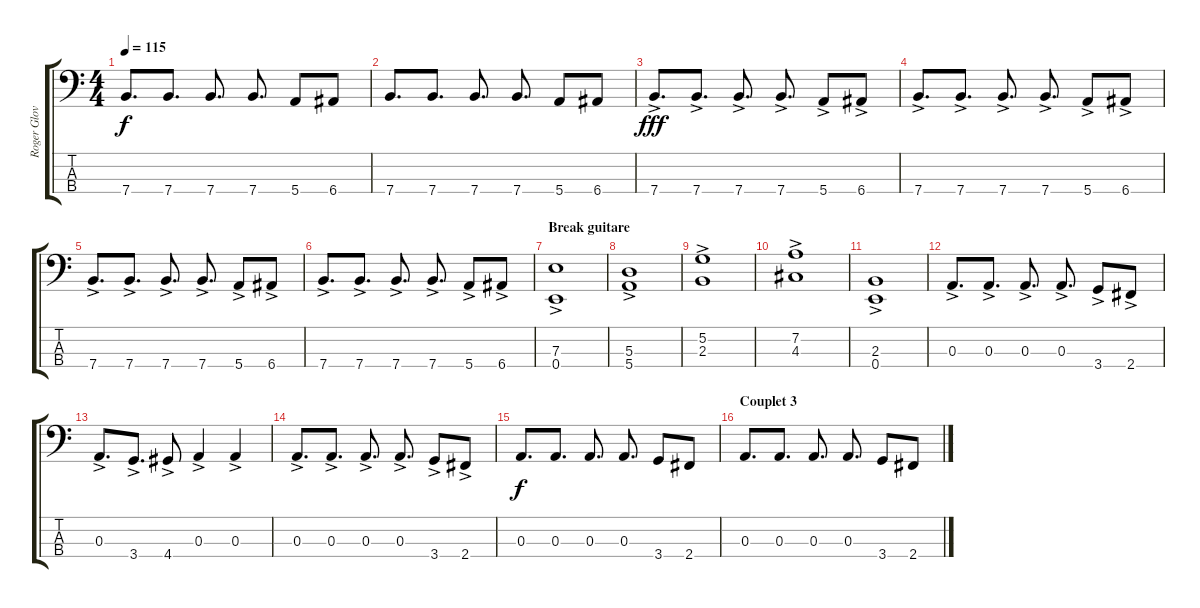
\track ("Roger Glover" "Roger Glov") {instrument electricbasspick}
\staff {score tabs}
\tuning (G2 D2 A1 E1) {hide}
\ts (4 4)
\tempo 115
\clef f4
\ks c
7.4.8{d dy f} 7.4.8{d} 7.4.8{d} 7.4.8{d} 5.4.8 6.4.8 |
7.4.8{d} 7.4.8{d} 7.4.8{d} 7.4.8{d} 5.4.8 6.4.8 |
7.4{ac}.8{d dy fff} 7.4{ac}.8{d} 7.4{ac}.8{d} 7.4{ac}.8{d} 5.4{ac}.8 6.4{ac}.8 |
7.4{ac}.8{d} 7.4{ac}.8{d} 7.4{ac}.8{d} 7.4{ac}.8{d} 5.4{ac}.8 6.4{ac}.8 |
7.4{ac}.8{d} 7.4{ac}.8{d} 7.4{ac}.8{d} 7.4{ac}.8{d} 5.4{ac}.8 6.4{ac}.8 |
7.4{ac}.8{d} 7.4{ac}.8{d} 7.4{ac}.8{d} 7.4{ac}.8{d} 5.4{ac}.8 6.4{ac}.8 |
\section ("" "Break guitare")
(7.3{ac} 0.4{ac}).1 |
(5.3{ac} 5.4{ac}).1 |
(5.2{ac} 2.3{ac}).1 |
(7.2{ac} 4.3{ac}).1 |
(2.3{ac} 0.4{ac}).1 |
0.3{ac}.8{d} 0.3{ac}.8{d} 0.3{ac}.8{d} 0.3{ac}.8{d} 3.4{ac}.8 2.4{ac}.8 |
0.3{ac}.8{d} 3.4{ac}.8{d} 4.4{ac}.8 0.3{ac}.4 0.3{ac}.4 |
0.3{ac}.8{d} 0.3{ac}.8{d} 0.3{ac}.8{d} 0.3{ac}.8{d} 3.4{ac}.8 2.4{ac}.8 |
0.3.8{d dy f} 0.3.8{d} 0.3.8{d} 0.3.8{d} 3.4.8 2.4.8 |
\section ("" "Couplet 3")
0.3.8{d} 0.3.8{d} 0.3.8{d} 0.3.8{d} 3.4.8 2.4.8
